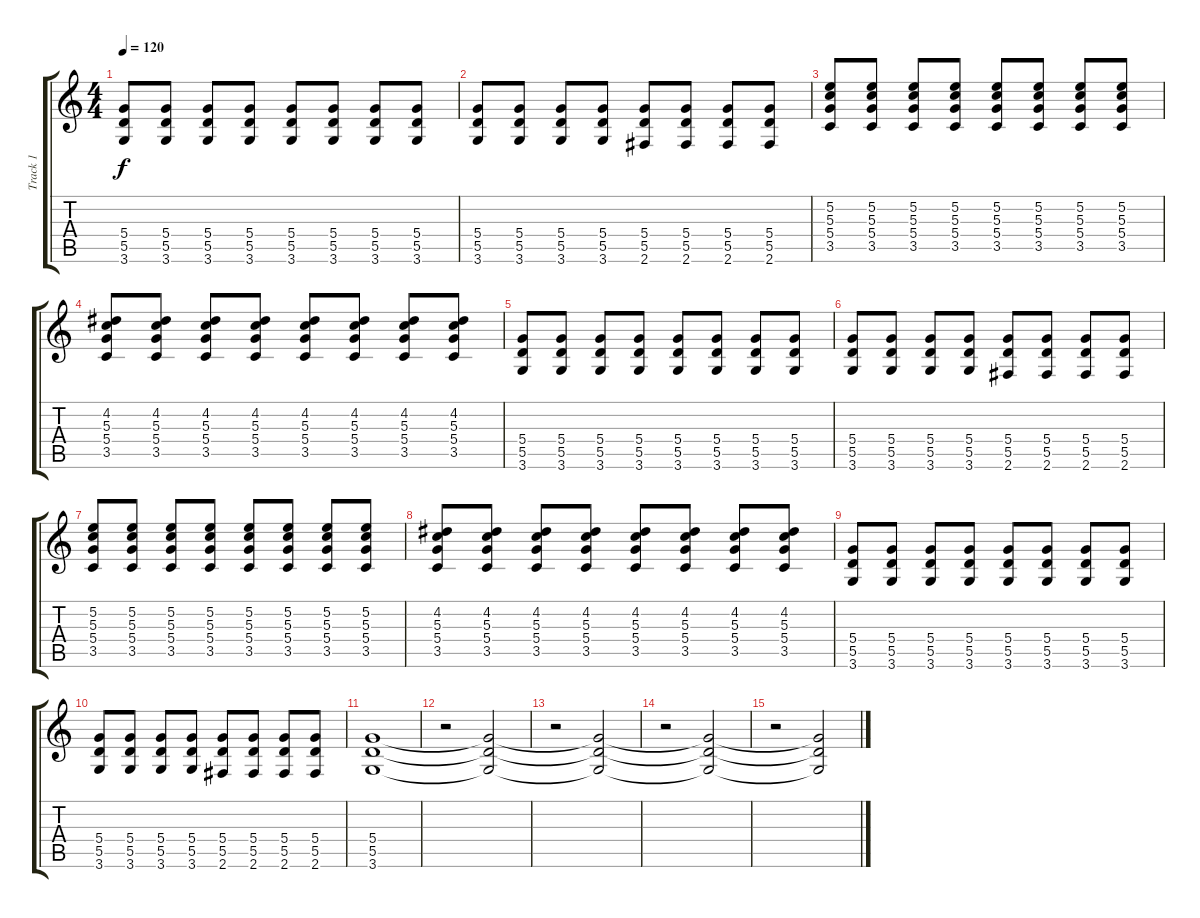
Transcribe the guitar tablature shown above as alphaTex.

\track ("Track 1" "Track 1") {instrument acousticguitarnylon}
\staff {score tabs}
\tuning (E4 B3 G3 D3 A2 E2) {hide}
\ts (4 4)
\tempo 120
\clef g2
\ks c
(5.4 5.5 3.6).8{dy f} (5.4 5.5 3.6).8 (5.4 5.5 3.6).8 (5.4 5.5 3.6).8 (5.4 5.5 3.6).8 (5.4 5.5 3.6).8 (5.4 5.5 3.6).8 (5.4 5.5 3.6).8 |
(5.4 5.5 3.6).8 (5.4 5.5 3.6).8 (5.4 5.5 3.6).8 (5.4 5.5 3.6).8 (5.4 5.5 2.6).8 (5.4 5.5 2.6).8 (5.4 5.5 2.6).8 (5.4 5.5 2.6).8 |
(5.2 5.3 5.4 3.5).8 (5.2 5.3 5.4 3.5).8 (5.2 5.3 5.4 3.5).8 (5.2 5.3 5.4 3.5).8 (5.2 5.3 5.4 3.5).8 (5.2 5.3 5.4 3.5).8 (5.2 5.3 5.4 3.5).8 (5.2 5.3 5.4 3.5).8 |
(4.2 5.3 5.4 3.5).8 (4.2 5.3 5.4 3.5).8 (4.2 5.3 5.4 3.5).8 (4.2 5.3 5.4 3.5).8 (4.2 5.3 5.4 3.5).8 (4.2 5.3 5.4 3.5).8 (4.2 5.3 5.4 3.5).8 (4.2 5.3 5.4 3.5).8 |
(5.4 5.5 3.6).8 (5.4 5.5 3.6).8 (5.4 5.5 3.6).8 (5.4 5.5 3.6).8 (5.4 5.5 3.6).8 (5.4 5.5 3.6).8 (5.4 5.5 3.6).8 (5.4 5.5 3.6).8 |
(5.4 5.5 3.6).8 (5.4 5.5 3.6).8 (5.4 5.5 3.6).8 (5.4 5.5 3.6).8 (5.4 5.5 2.6).8 (5.4 5.5 2.6).8 (5.4 5.5 2.6).8 (5.4 5.5 2.6).8 |
(5.2 5.3 5.4 3.5).8 (5.2 5.3 5.4 3.5).8 (5.2 5.3 5.4 3.5).8 (5.2 5.3 5.4 3.5).8 (5.2 5.3 5.4 3.5).8 (5.2 5.3 5.4 3.5).8 (5.2 5.3 5.4 3.5).8 (5.2 5.3 5.4 3.5).8 |
(4.2 5.3 5.4 3.5).8 (4.2 5.3 5.4 3.5).8 (4.2 5.3 5.4 3.5).8 (4.2 5.3 5.4 3.5).8 (4.2 5.3 5.4 3.5).8 (4.2 5.3 5.4 3.5).8 (4.2 5.3 5.4 3.5).8 (4.2 5.3 5.4 3.5).8 |
(5.4 5.5 3.6).8 (5.4 5.5 3.6).8 (5.4 5.5 3.6).8 (5.4 5.5 3.6).8 (5.4 5.5 3.6).8 (5.4 5.5 3.6).8 (5.4 5.5 3.6).8 (5.4 5.5 3.6).8 |
(5.4 5.5 3.6).8 (5.4 5.5 3.6).8 (5.4 5.5 3.6).8 (5.4 5.5 3.6).8 (5.4 5.5 2.6).8 (5.4 5.5 2.6).8 (5.4 5.5 2.6).8 (5.4 5.5 2.6).8 |
(5.4 5.5 3.6).1 |
r.2 (5.4{t} 5.5{t} 3.6{t}).2 |
r.2 (5.4{t} 5.5{t} 3.6{t}).2 |
r.2 (5.4{t} 5.5{t} 3.6{t}).2 |
r.2 (5.4{t} 5.5{t} 3.6{t}).2
